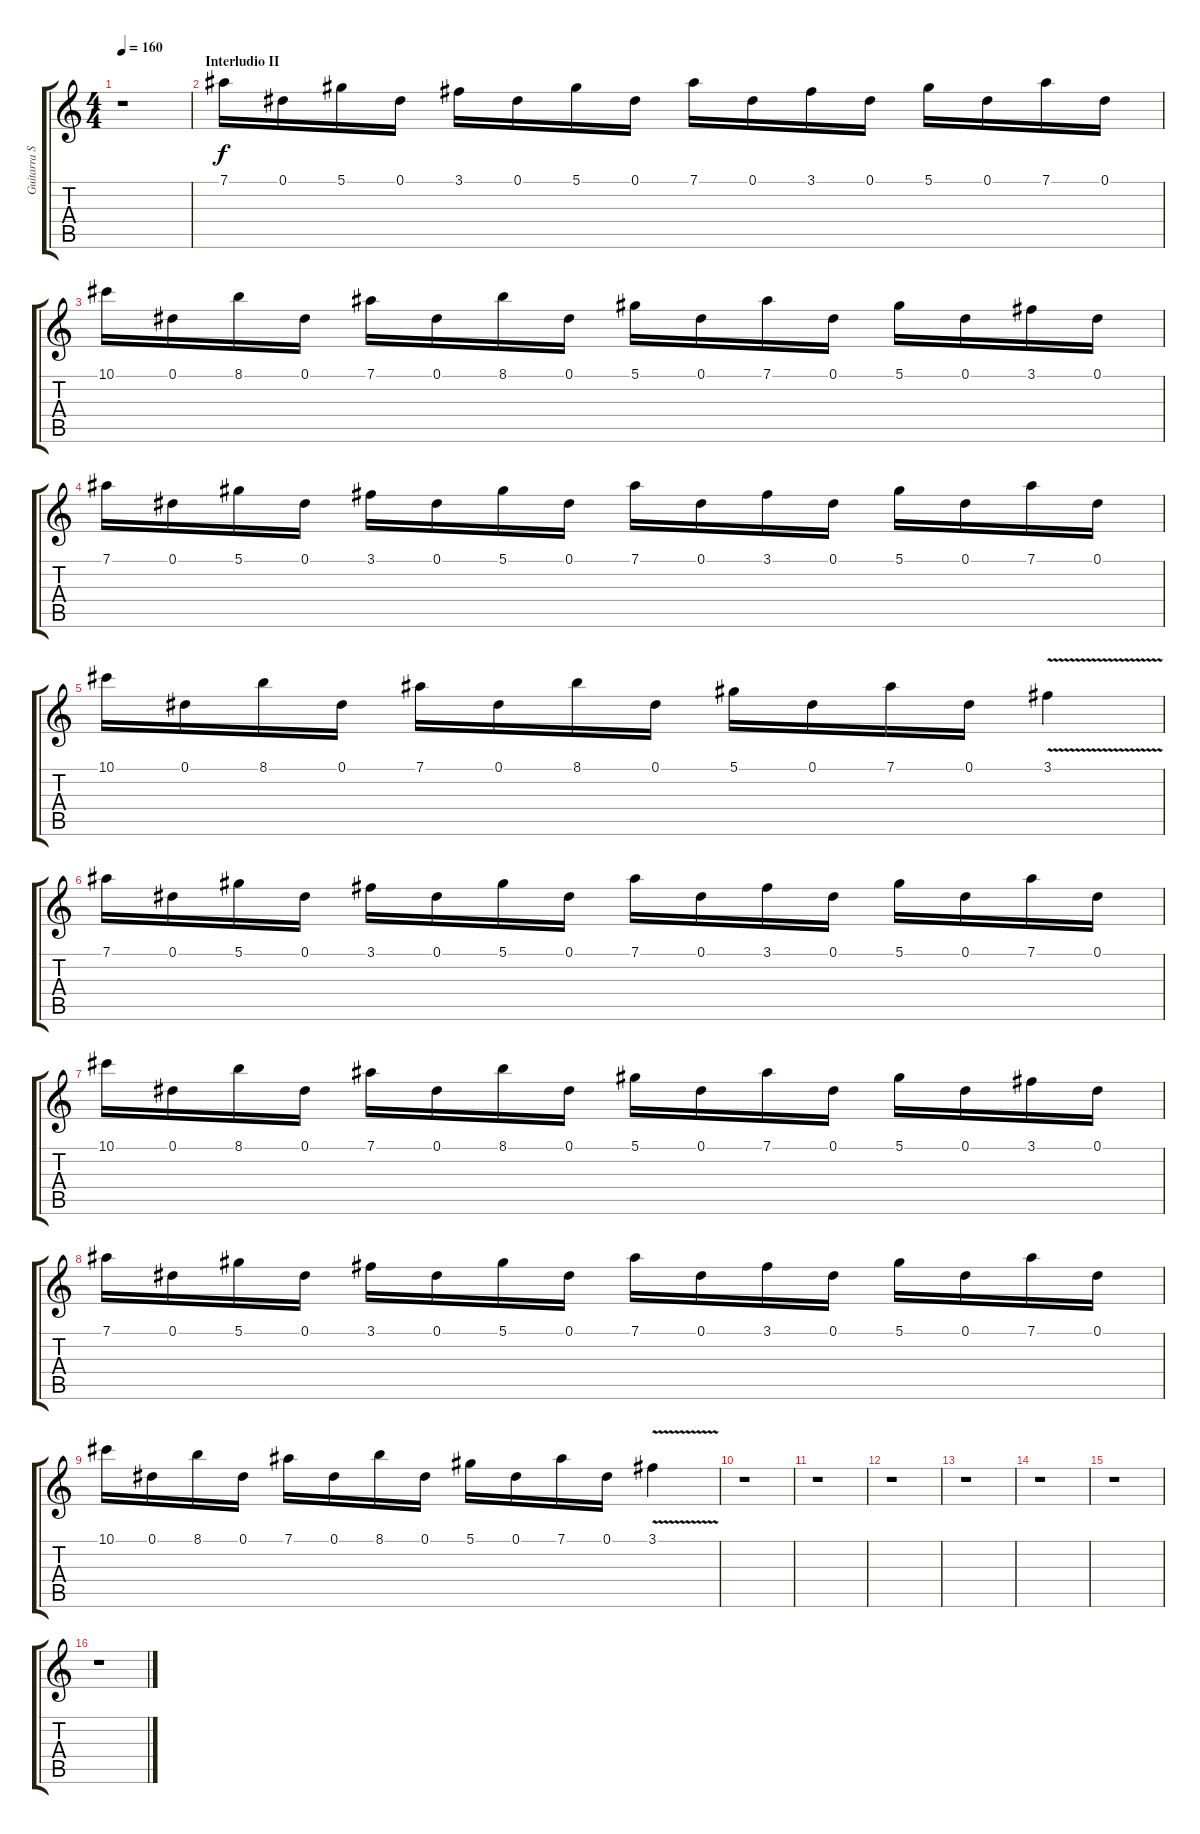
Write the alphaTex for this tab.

\track ("Guitarra Solo I" "Guitarra S") {instrument distortionguitar}
\staff {score tabs}
\tuning (Eb4 Bb3 Gb3 Db3 Ab2 Eb2) {hide}
\ts (4 4)
\tempo 160
\clef g2
\ks c
r.1{dy f} |
\section ("" "Interludio II")
7.1.16 0.1.16 5.1.16 0.1.16 3.1.16 0.1.16 5.1.16 0.1.16 7.1.16 0.1.16 3.1.16 0.1.16 5.1.16 0.1.16 7.1.16 0.1.16 |
10.1.16 0.1.16 8.1.16 0.1.16 7.1.16 0.1.16 8.1.16 0.1.16 5.1.16 0.1.16 7.1.16 0.1.16 5.1.16 0.1.16 3.1.16 0.1.16 |
7.1.16 0.1.16 5.1.16 0.1.16 3.1.16 0.1.16 5.1.16 0.1.16 7.1.16 0.1.16 3.1.16 0.1.16 5.1.16 0.1.16 7.1.16 0.1.16 |
10.1.16 0.1.16 8.1.16 0.1.16 7.1.16 0.1.16 8.1.16 0.1.16 5.1.16 0.1.16 7.1.16 0.1.16 3.1{v}.4 |
7.1.16 0.1.16 5.1.16 0.1.16 3.1.16 0.1.16 5.1.16 0.1.16 7.1.16 0.1.16 3.1.16 0.1.16 5.1.16 0.1.16 7.1.16 0.1.16 |
10.1.16 0.1.16 8.1.16 0.1.16 7.1.16 0.1.16 8.1.16 0.1.16 5.1.16 0.1.16 7.1.16 0.1.16 5.1.16 0.1.16 3.1.16 0.1.16 |
7.1.16 0.1.16 5.1.16 0.1.16 3.1.16 0.1.16 5.1.16 0.1.16 7.1.16 0.1.16 3.1.16 0.1.16 5.1.16 0.1.16 7.1.16 0.1.16 |
10.1.16 0.1.16 8.1.16 0.1.16 7.1.16 0.1.16 8.1.16 0.1.16 5.1.16 0.1.16 7.1.16 0.1.16 3.1{v}.4 |
r.1 |
r.1 |
r.1 |
r.1 |
r.1 |
r.1 |
r.1
